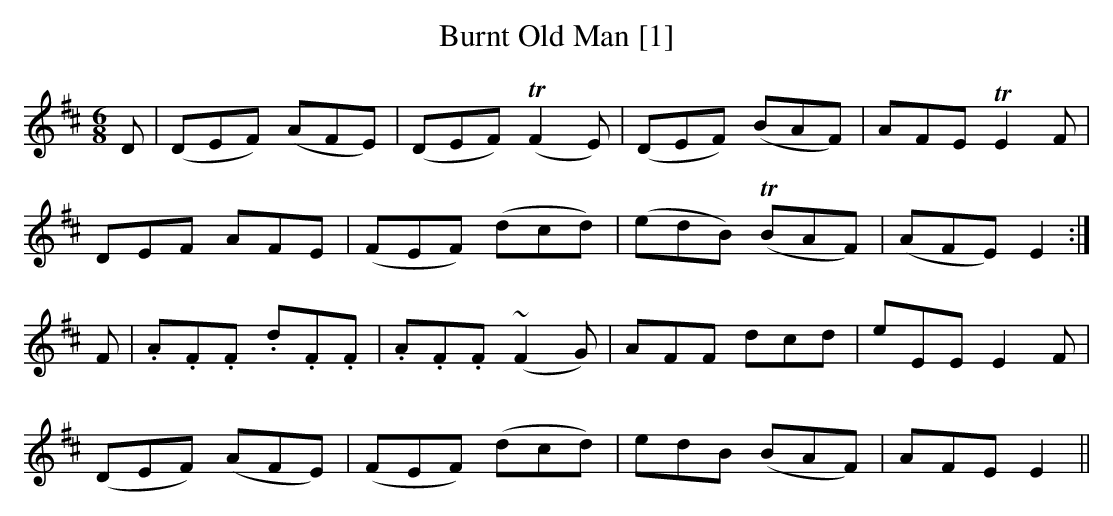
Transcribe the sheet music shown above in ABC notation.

X:1
T:Burnt Old Man [1]
M:6/8
L:1/8
K:D
D | (DEF) (AFE) | (DEF) T(F2E) | (DEF) (BAF) | AFE TE2F |
DEF AFE | (FEF) (dcd) | (edB) T(BAF) | (AFE) E2 :|
F | .A.F.F .d.F.F | .A.F.F (~F2G) | AFF dcd | eEE E2F |
(DEF) (AFE) | (FEF) (dcd) | edB (BAF) | AFE E2 ||
